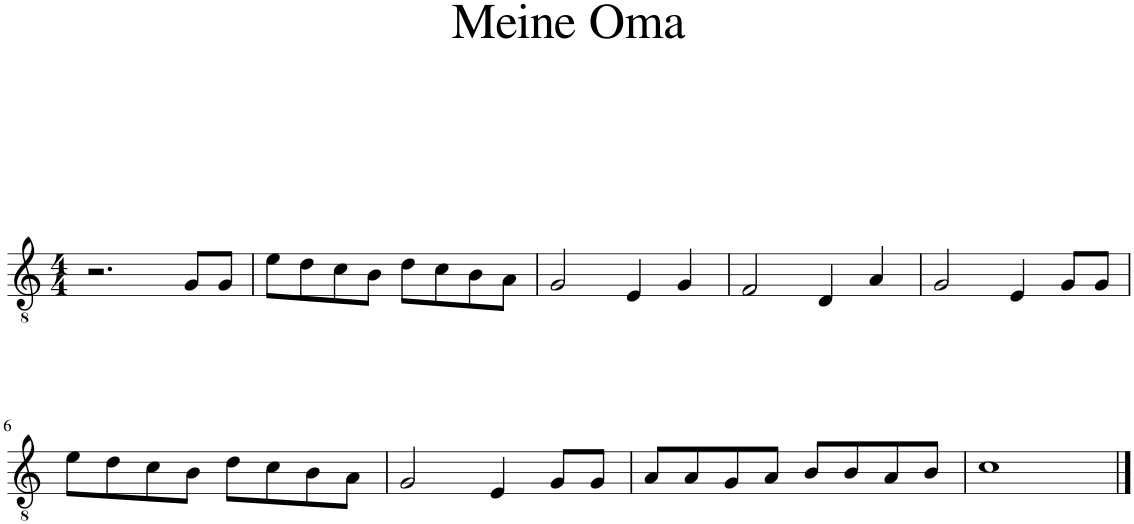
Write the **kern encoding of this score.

**kern
*part1
*staff1
*I"Classical Guitar
*I'Guit.
*clefGv2
*k[]
*M4/4
=1
2.r
8G/L
8G/J
=2
8e\L
8d\
8c\
8B\J
8d\L
8c\
8B\
8A\J
=3
2G/
4E/
4G/
=4
2F/
4D/
4A/
=5
2G/
4E/
8G/L
8G/J
!!LO:LB:g=z
=6
8e\L
8d\
8c\
8B\J
8d\L
8c\
8B\
8A\J
=7
2G/
4E/
8G/L
8G/J
=8
8A/L
8A/
8G/
8A/J
8B/L
8B/
8A/
8B/J
=9
1c
==
*-
